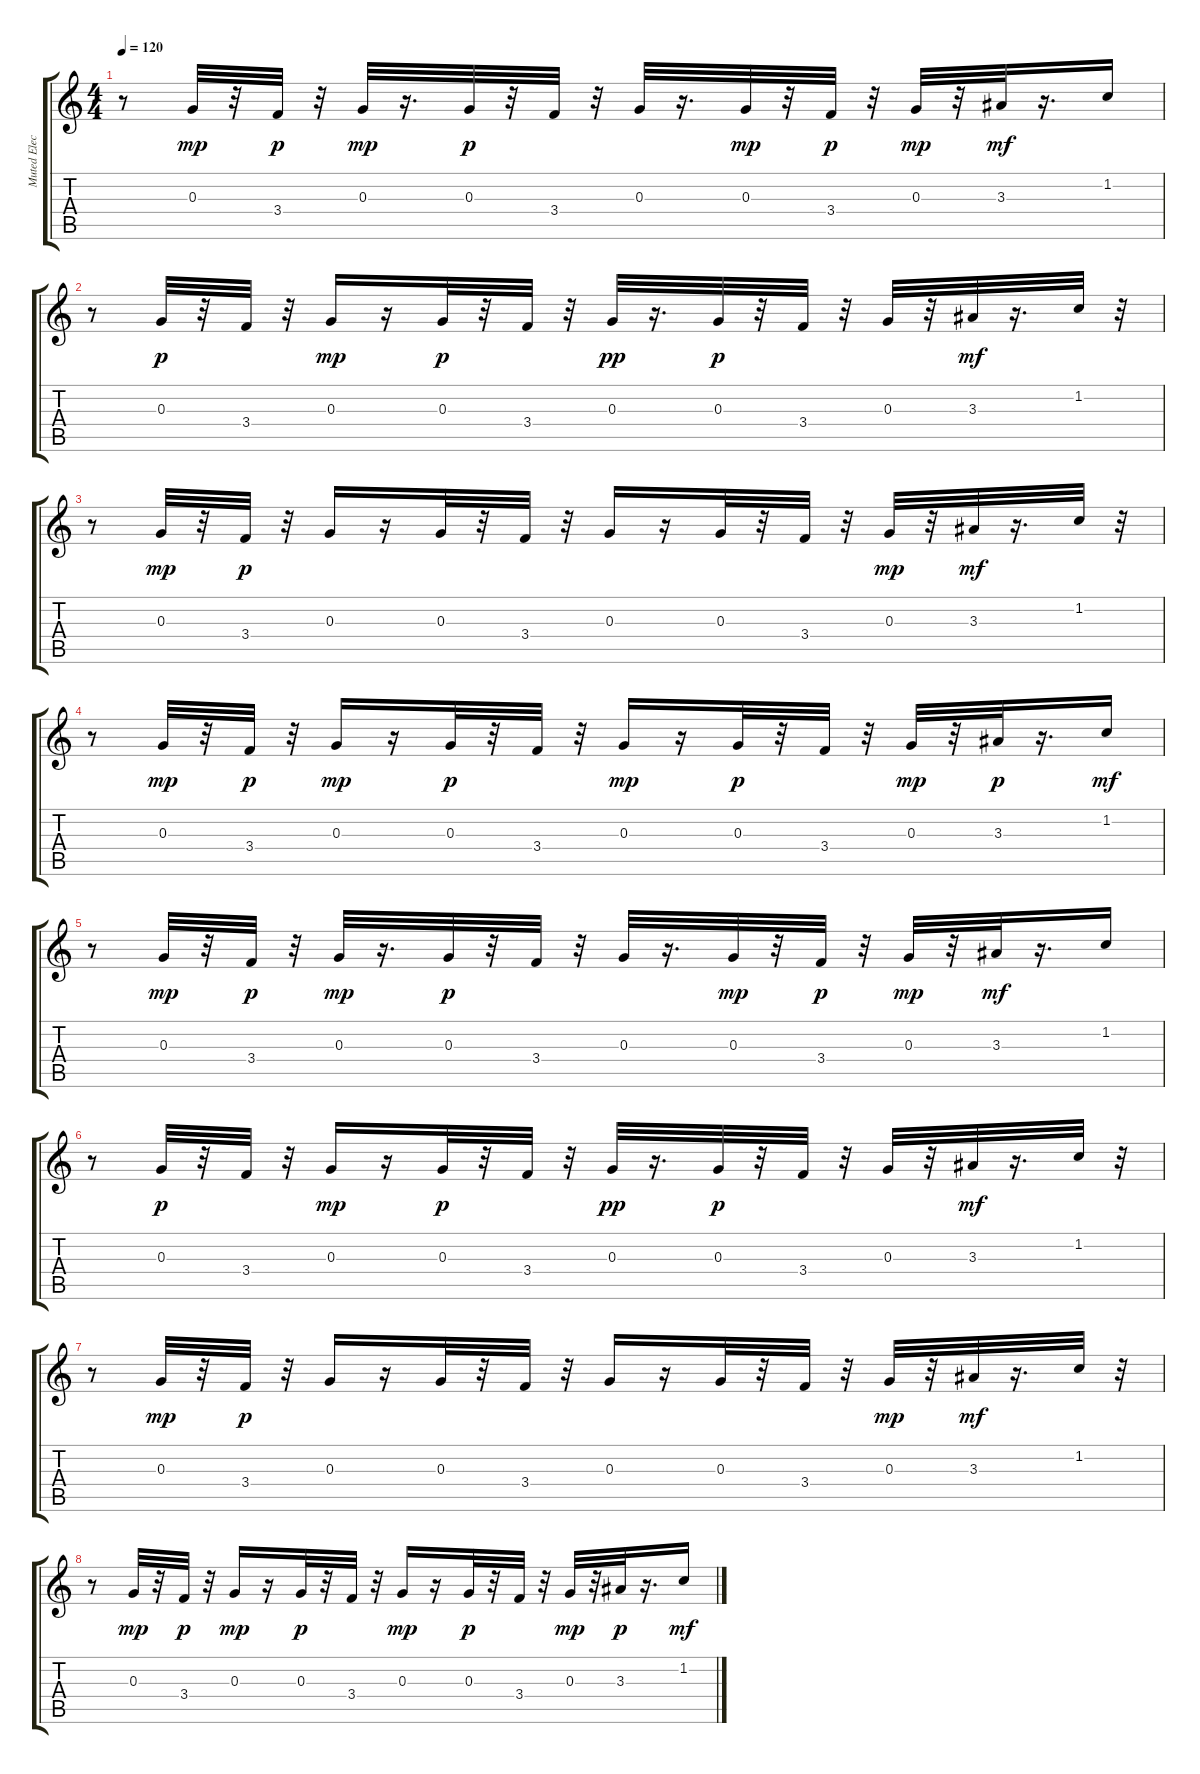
\track ("Muted Electric Guitar" "Muted Elec") {instrument electricguitarmuted}
\staff {score tabs}
\tuning (E4 B3 G3 D3 A2 E2) {hide}
\ts (4 4)
\tempo 120
\clef g2
\ks c
r.8{dy mf} 0.3.32{dy mp} r.32 3.4.32{dy p} r.32 0.3.32{dy mp} r.16{d} 0.3.32{dy p} r.32 3.4.32 r.32 0.3.32 r.16{d} 0.3.32{dy mp} r.32 3.4.32{dy p} r.32 0.3.32{dy mp} r.32 3.3.32{dy mf} r.16{d} 1.2.16 |
r.8 0.3.32{dy p} r.32 3.4.32 r.32 0.3.16{dy mp} r.16 0.3.32{dy p} r.32 3.4.32 r.32 0.3.32{dy pp} r.16{d} 0.3.32{dy p} r.32 3.4.32 r.32 0.3.32 r.32 3.3.32{dy mf} r.16{d} 1.2.32 r.32 |
r.8 0.3.32{dy mp} r.32 3.4.32{dy p} r.32 0.3.16 r.16 0.3.32 r.32 3.4.32 r.32 0.3.16 r.16 0.3.32 r.32 3.4.32 r.32 0.3.32{dy mp} r.32 3.3.32{dy mf} r.16{d} 1.2.32 r.32 |
r.8 0.3.32{dy mp} r.32 3.4.32{dy p} r.32 0.3.16{dy mp} r.16 0.3.32{dy p} r.32 3.4.32 r.32 0.3.16{dy mp} r.16 0.3.32{dy p} r.32 3.4.32 r.32 0.3.32{dy mp} r.32 3.3.32{dy p} r.16{d} 1.2.16{dy mf} |
r.8 0.3.32{dy mp} r.32 3.4.32{dy p} r.32 0.3.32{dy mp} r.16{d} 0.3.32{dy p} r.32 3.4.32 r.32 0.3.32 r.16{d} 0.3.32{dy mp} r.32 3.4.32{dy p} r.32 0.3.32{dy mp} r.32 3.3.32{dy mf} r.16{d} 1.2.16 |
r.8 0.3.32{dy p} r.32 3.4.32 r.32 0.3.16{dy mp} r.16 0.3.32{dy p} r.32 3.4.32 r.32 0.3.32{dy pp} r.16{d} 0.3.32{dy p} r.32 3.4.32 r.32 0.3.32 r.32 3.3.32{dy mf} r.16{d} 1.2.32 r.32 |
r.8 0.3.32{dy mp} r.32 3.4.32{dy p} r.32 0.3.16 r.16 0.3.32 r.32 3.4.32 r.32 0.3.16 r.16 0.3.32 r.32 3.4.32 r.32 0.3.32{dy mp} r.32 3.3.32{dy mf} r.16{d} 1.2.32 r.32 |
r.8 0.3.32{dy mp} r.32 3.4.32{dy p} r.32 0.3.16{dy mp} r.16 0.3.32{dy p} r.32 3.4.32 r.32 0.3.16{dy mp} r.16 0.3.32{dy p} r.32 3.4.32 r.32 0.3.32{dy mp} r.32 3.3.32{dy p} r.16{d} 1.2.16{dy mf}
